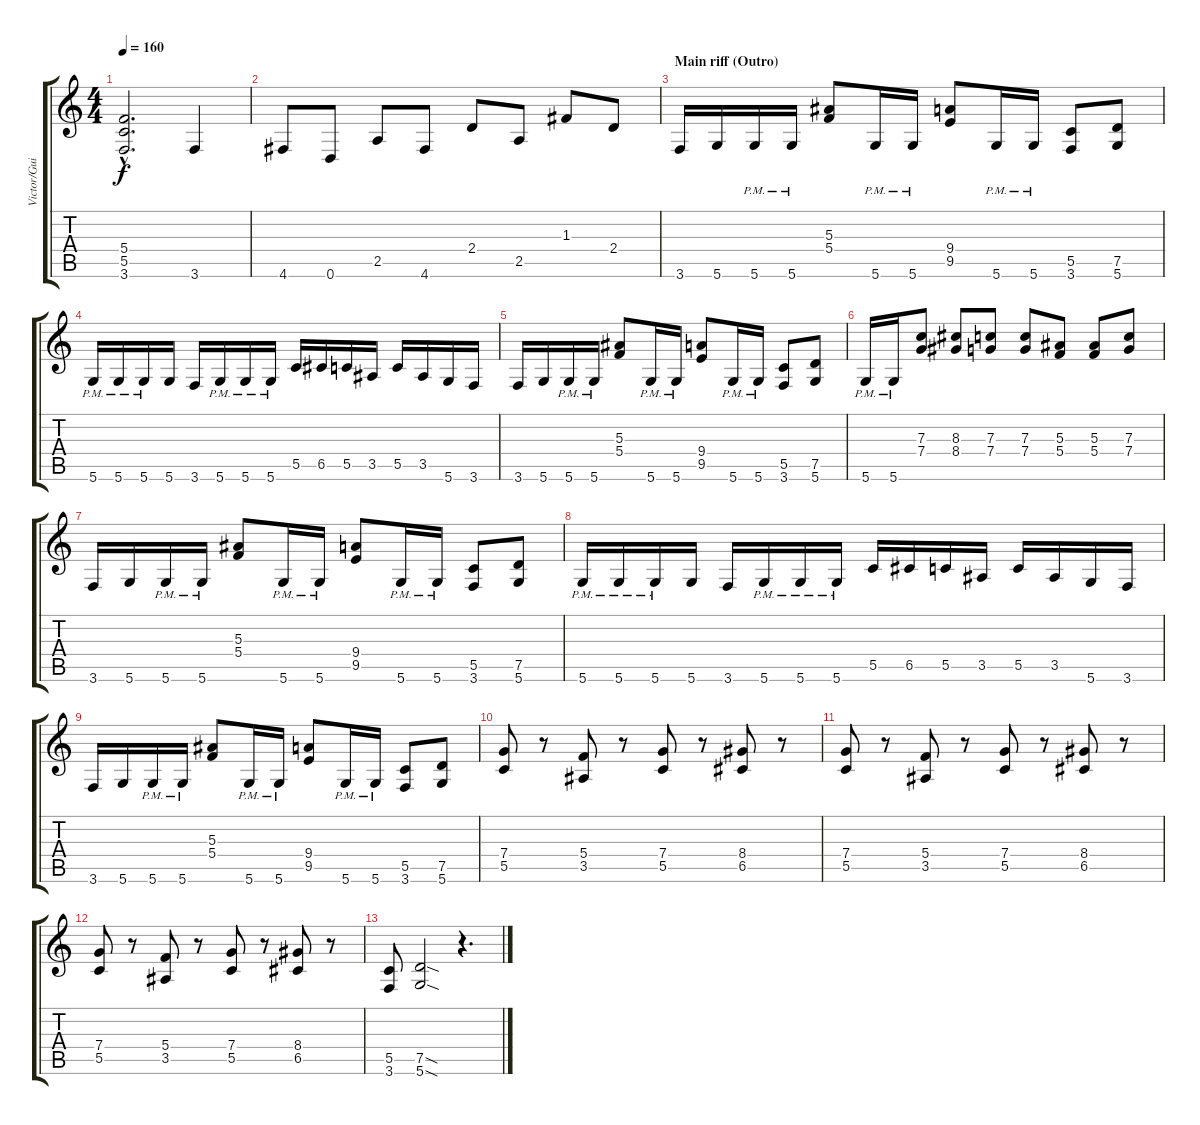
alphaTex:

\track ("Victor/Guitar I" "Victor/Gui") {instrument distortionguitar}
\staff {score tabs}
\tuning (D4 A3 F3 C3 G2 D2) {hide}
\ts (4 4)
\tempo 160
\clef g2
\ks c
(5.4{hac} 5.5{hac} 3.6{hac}).2{d dy f} 3.6.4 |
4.6.8 0.6.8 2.5.8 4.6.8 2.4.8 2.5.8 1.3.8 2.4.8 |
\section ("" "Main riff (Outro)")
3.6.16 5.6.16 5.6{pm}.16 5.6{pm}.16 (5.3 5.4).8 5.6{pm}.16 5.6{pm}.16 (9.4 9.5).8 5.6{pm}.16 5.6{pm}.16 (5.5 3.6).8 (7.5 5.6).8 |
5.6{pm}.16 5.6{pm}.16 5.6{pm}.16 5.6.16 3.6.16 5.6{pm}.16 5.6{pm}.16 5.6{pm}.16 5.5.16 6.5.16 5.5.16 3.5.16 5.5.16 3.5.16 5.6.16 3.6.16 |
3.6.16 5.6.16 5.6{pm}.16 5.6{pm}.16 (5.3 5.4).8 5.6{pm}.16 5.6{pm}.16 (9.4 9.5).8 5.6{pm}.16 5.6{pm}.16 (5.5 3.6).8 (7.5 5.6).8 |
5.6{pm}.16 5.6{pm}.16 (7.3 7.4).8 (8.3 8.4).8 (7.3 7.4).8 (7.3 7.4).8 (5.3 5.4).8 (5.3 5.4).8 (7.3 7.4).8 |
3.6.16 5.6.16 5.6{pm}.16 5.6{pm}.16 (5.3 5.4).8 5.6{pm}.16 5.6{pm}.16 (9.4 9.5).8 5.6{pm}.16 5.6{pm}.16 (5.5 3.6).8 (7.5 5.6).8 |
5.6{pm}.16 5.6{pm}.16 5.6{pm}.16 5.6.16 3.6.16 5.6{pm}.16 5.6{pm}.16 5.6{pm}.16 5.5.16 6.5.16 5.5.16 3.5.16 5.5.16 3.5.16 5.6.16 3.6.16 |
3.6.16 5.6.16 5.6{pm}.16 5.6{pm}.16 (5.3 5.4).8 5.6{pm}.16 5.6{pm}.16 (9.4 9.5).8 5.6{pm}.16 5.6{pm}.16 (5.5 3.6).8 (7.5 5.6).8 |
(7.4 5.5).8 r.8 (5.4 3.5).8 r.8 (7.4 5.5).8 r.8 (8.4 6.5).8 r.8 |
(7.4 5.5).8 r.8 (5.4 3.5).8 r.8 (7.4 5.5).8 r.8 (8.4 6.5).8 r.8 |
(7.4 5.5).8 r.8 (5.4 3.5).8 r.8 (7.4 5.5).8 r.8 (8.4 6.5).8 r.8 |
(5.5 3.6).8 (7.5{sod} 5.6{sod}).2 r.4{d}
